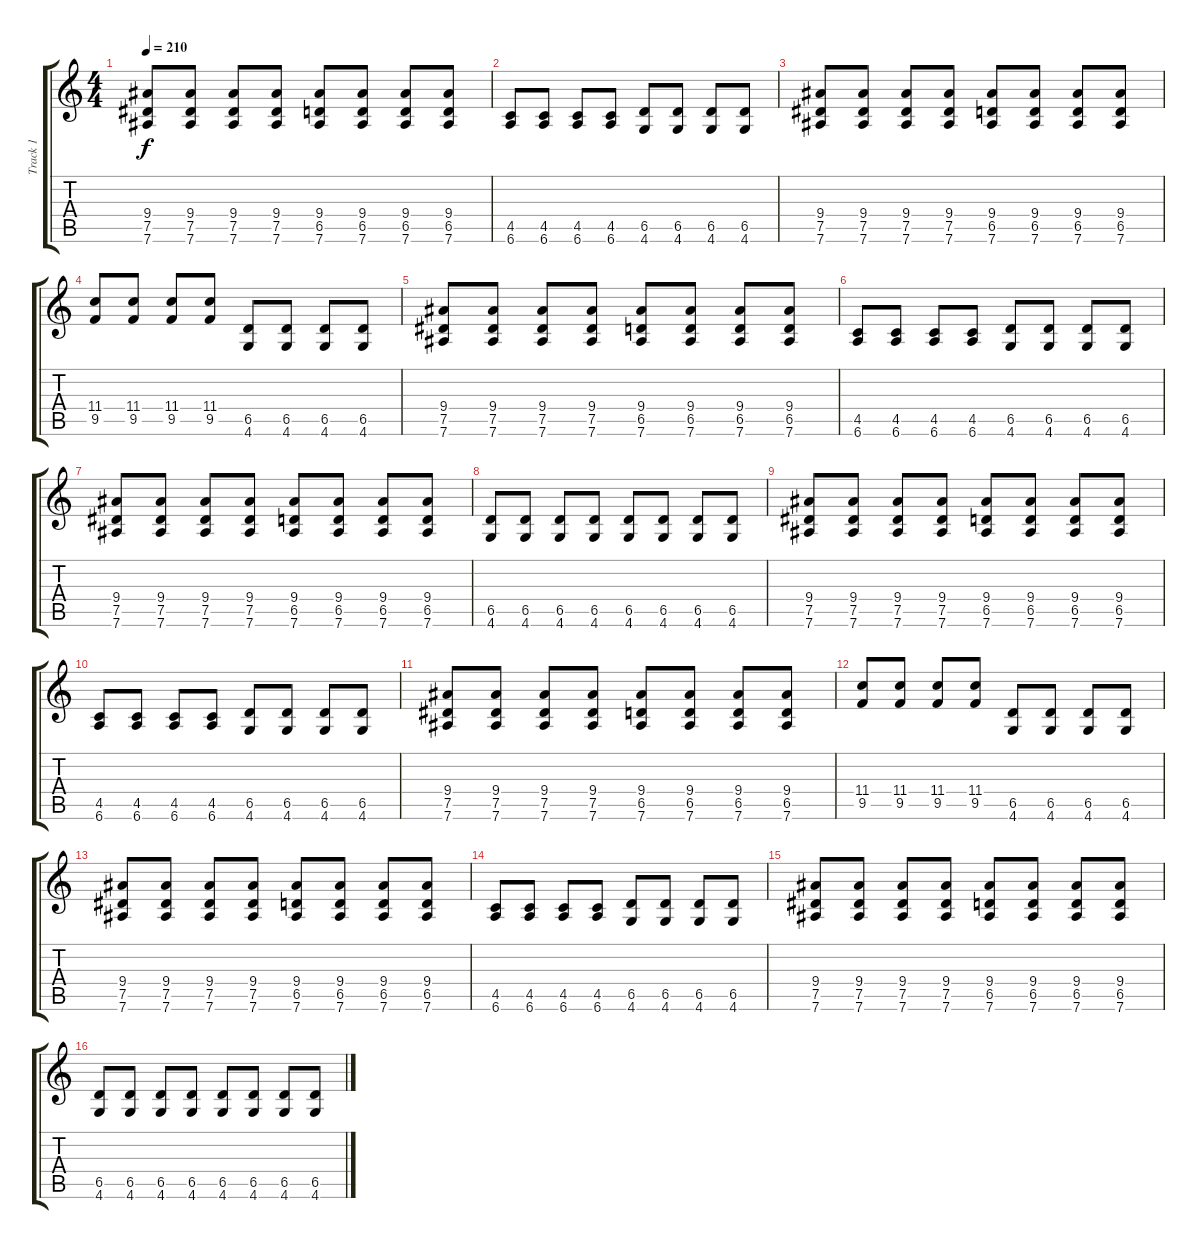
\track ("Track 1" "Track 1") {instrument overdrivenguitar}
\staff {score tabs}
\tuning (Eb4 Bb3 Gb3 Db3 Ab2 Eb2) {hide}
\ts (4 4)
\tempo 210
\clef g2
\ks c
(9.4 7.5 7.6).8{dy f} (9.4 7.5 7.6).8 (9.4 7.5 7.6).8 (9.4 7.5 7.6).8 (9.4 6.5 7.6).8 (9.4 6.5 7.6).8 (9.4 6.5 7.6).8 (9.4 6.5 7.6).8 |
(4.5 6.6).8 (4.5 6.6).8 (4.5 6.6).8 (4.5 6.6).8 (6.5 4.6).8 (6.5 4.6).8 (6.5 4.6).8 (6.5 4.6).8 |
(9.4 7.5 7.6).8 (9.4 7.5 7.6).8 (9.4 7.5 7.6).8 (9.4 7.5 7.6).8 (9.4 6.5 7.6).8 (9.4 6.5 7.6).8 (9.4 6.5 7.6).8 (9.4 6.5 7.6).8 |
(11.4 9.5).8 (11.4 9.5).8 (11.4 9.5).8 (11.4 9.5).8 (6.5 4.6).8 (6.5 4.6).8 (6.5 4.6).8 (6.5 4.6).8 |
(9.4 7.5 7.6).8 (9.4 7.5 7.6).8 (9.4 7.5 7.6).8 (9.4 7.5 7.6).8 (9.4 6.5 7.6).8 (9.4 6.5 7.6).8 (9.4 6.5 7.6).8 (9.4 6.5 7.6).8 |
(4.5 6.6).8 (4.5 6.6).8 (4.5 6.6).8 (4.5 6.6).8 (6.5 4.6).8 (6.5 4.6).8 (6.5 4.6).8 (6.5 4.6).8 |
(9.4 7.5 7.6).8 (9.4 7.5 7.6).8 (9.4 7.5 7.6).8 (9.4 7.5 7.6).8 (9.4 6.5 7.6).8 (9.4 6.5 7.6).8 (9.4 6.5 7.6).8 (9.4 6.5 7.6).8 |
(6.5 4.6).8 (6.5 4.6).8 (6.5 4.6).8 (6.5 4.6).8 (6.5 4.6).8 (6.5 4.6).8 (6.5 4.6).8 (6.5 4.6).8 |
(9.4 7.5 7.6).8 (9.4 7.5 7.6).8 (9.4 7.5 7.6).8 (9.4 7.5 7.6).8 (9.4 6.5 7.6).8 (9.4 6.5 7.6).8 (9.4 6.5 7.6).8 (9.4 6.5 7.6).8 |
(4.5 6.6).8 (4.5 6.6).8 (4.5 6.6).8 (4.5 6.6).8 (6.5 4.6).8 (6.5 4.6).8 (6.5 4.6).8 (6.5 4.6).8 |
(9.4 7.5 7.6).8 (9.4 7.5 7.6).8 (9.4 7.5 7.6).8 (9.4 7.5 7.6).8 (9.4 6.5 7.6).8 (9.4 6.5 7.6).8 (9.4 6.5 7.6).8 (9.4 6.5 7.6).8 |
(11.4 9.5).8 (11.4 9.5).8 (11.4 9.5).8 (11.4 9.5).8 (6.5 4.6).8 (6.5 4.6).8 (6.5 4.6).8 (6.5 4.6).8 |
(9.4 7.5 7.6).8 (9.4 7.5 7.6).8 (9.4 7.5 7.6).8 (9.4 7.5 7.6).8 (9.4 6.5 7.6).8 (9.4 6.5 7.6).8 (9.4 6.5 7.6).8 (9.4 6.5 7.6).8 |
(4.5 6.6).8 (4.5 6.6).8 (4.5 6.6).8 (4.5 6.6).8 (6.5 4.6).8 (6.5 4.6).8 (6.5 4.6).8 (6.5 4.6).8 |
(9.4 7.5 7.6).8 (9.4 7.5 7.6).8 (9.4 7.5 7.6).8 (9.4 7.5 7.6).8 (9.4 6.5 7.6).8 (9.4 6.5 7.6).8 (9.4 6.5 7.6).8 (9.4 6.5 7.6).8 |
(6.5 4.6).8 (6.5 4.6).8 (6.5 4.6).8 (6.5 4.6).8 (6.5 4.6).8 (6.5 4.6).8 (6.5 4.6).8 (6.5 4.6).8
